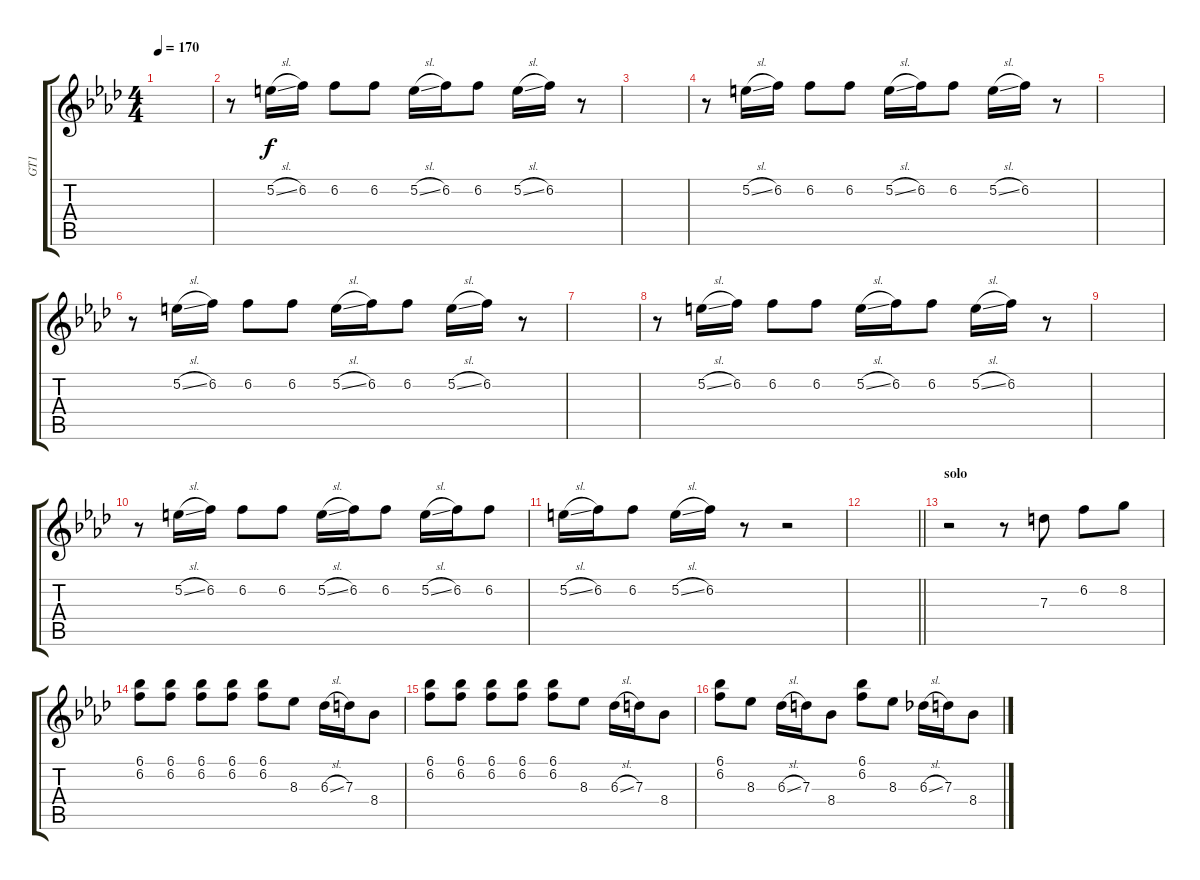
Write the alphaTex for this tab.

\track ("GT1" "GT1") {instrument electricguitarjazz}
\staff {score tabs}
\tuning (E4 B3 G3 D3 A2 E2) {hide}
\ts (4 4)
\tempo 170
\clef g2
\ks ab
|
r.8 5.2{sl}.16 6.2.16 6.2.8 6.2.8 5.2{sl}.16 6.2.16 6.2.8 5.2{sl}.16 6.2.16 r.8 |
|
r.8 5.2{sl}.16 6.2.16 6.2.8 6.2.8 5.2{sl}.16 6.2.16 6.2.8 5.2{sl}.16 6.2.16 r.8 |
|
r.8 5.2{sl}.16 6.2.16 6.2.8 6.2.8 5.2{sl}.16 6.2.16 6.2.8 5.2{sl}.16 6.2.16 r.8 |
|
r.8 5.2{sl}.16 6.2.16 6.2.8 6.2.8 5.2{sl}.16 6.2.16 6.2.8 5.2{sl}.16 6.2.16 r.8 |
|
r.8 5.2{sl}.16 6.2.16 6.2.8 6.2.8 5.2{sl}.16 6.2.16 6.2.8 5.2{sl}.16 6.2.16 6.2.8 |
5.2{sl}.16 6.2.16 6.2.8 5.2{sl}.16 6.2.16 r.8 r.2 |
\barLineRight lightlight
|
\section ("" "solo")
r.2 r.8 7.3.8 6.2.8 8.2.8 |
(6.1 6.2).8 (6.1 6.2).8 (6.1 6.2).8 (6.1 6.2).8 (6.1 6.2).8 8.3.8 6.3{sl}.16 7.3.16 8.4.8 |
(6.1 6.2).8 (6.1 6.2).8 (6.1 6.2).8 (6.1 6.2).8 (6.1 6.2).8 8.3.8 6.3{sl}.16 7.3.16 8.4.8 |
(6.1 6.2).8 8.3.8 6.3{sl}.16 7.3.16 8.4.8 (6.1 6.2).8 8.3.8 6.3{sl}.16 7.3.16 8.4.8
